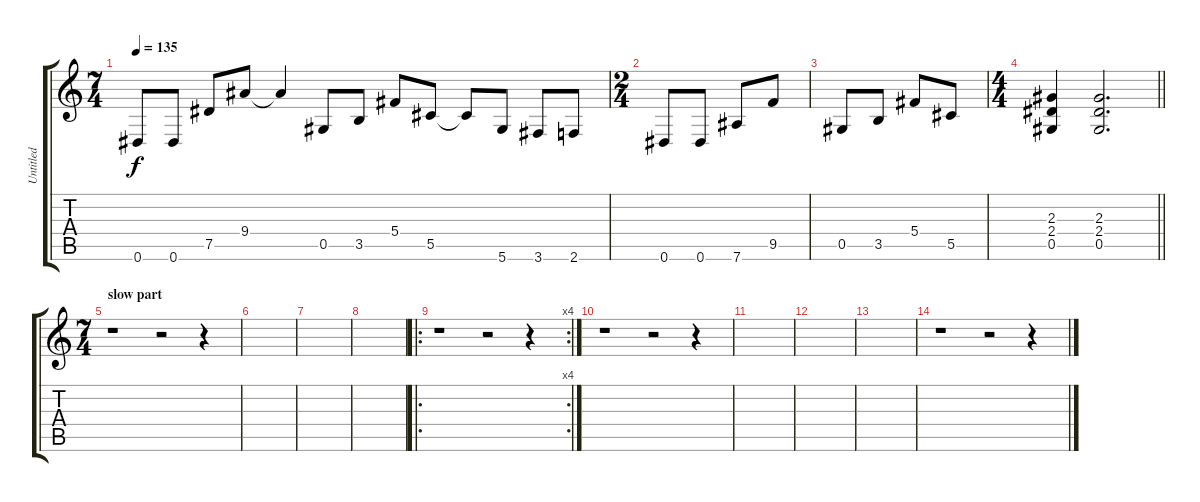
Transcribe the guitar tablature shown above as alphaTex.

\track ("Untitled" "Untitled") {instrument distortionguitar}
\staff {score tabs}
\tuning (Eb4 Bb3 Gb3 Db3 Ab2 Eb2) {hide}
\ts (7 4)
\tempo 135
\clef g2
\ks c
0.6.8{dy f} 0.6.8 7.5.8 9.4.8 9.4{t}.4 0.5.8 3.5.8 5.4.8 5.5.8 5.5{t}.8 5.6.8 3.6.8 2.6.8 |
\ts (2 4)
0.6.8 0.6.8 7.6.8 9.5.8 |
0.5.8 3.5.8 5.4.8 5.5.8 |
\ts (4 4)
\barLineRight lightlight
(2.3 2.4 0.5).4 (2.3 2.4 0.5).2{d} |
\ts (7 4)
\section ("" "slow part")
r.1 r.2 r.4 |
|
|
|
\ro
\rc 4
r.1 r.2 r.4 |
r.1 r.2 r.4 |
|
|
|
r.1 r.2 r.4
